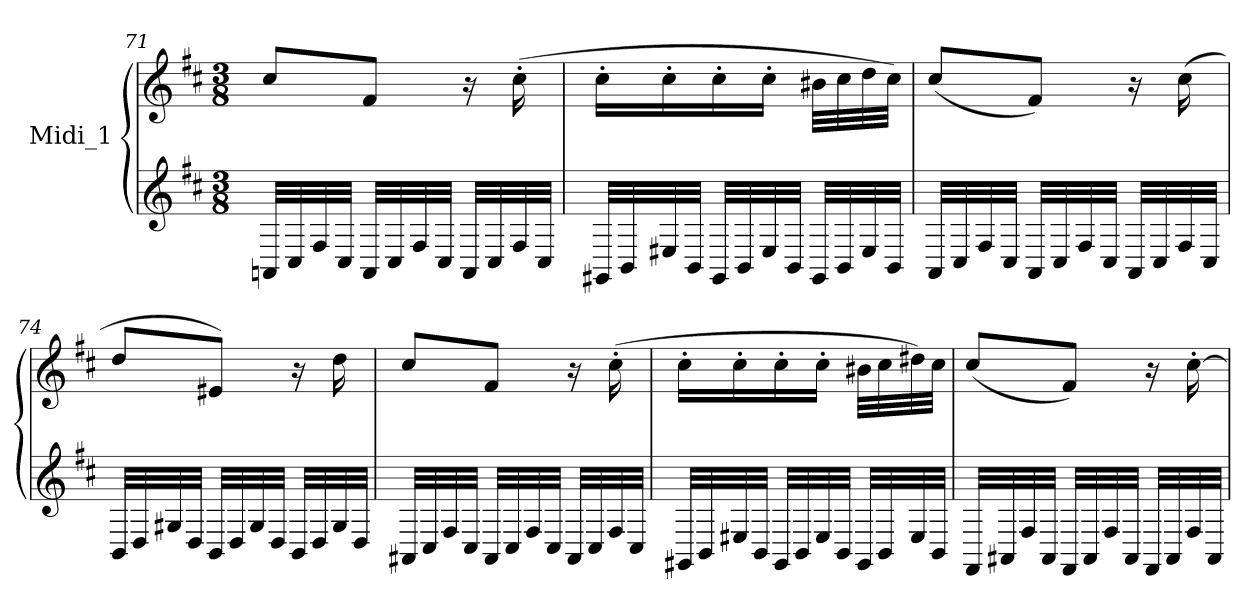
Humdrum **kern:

**kern	**kern
*part1	*part1
*staff2	*staff1
*I"Midi_1	*
!!LO:LB:g=z
*clefG2	*clefG2
*k[f#c#]	*k[f#c#]
*D:	*D:
*M3/8	*M3/8
=71	=71
32AAni/LLL	8cc#/L
32C#/	.
32F#/	.
32C#/JJJ	.
32AA/LLL	8f#/J
32C#/	.
32F#/	.
32C#/JJJ	.
32AA/LLL	16r
32C#/	.
32F#/	(>16cc#'\
32C#/JJJ	.
=72	=72
32GG#X/LLL	16cc#'\LL
32BB/	.
32E#X/	16cc#'\
32BB/JJJ	.
32GG#/LLL	16cc#'\
32BB/	.
32E#/	16cc#'\JJ
32BB/JJJ	.
32GG#/LLL	32b#X\LLL
32BB/	32cc#\
32E#/	32dd\
32BB/JJJ	32cc#\JJJ)
=73	=73
*	*MM75
32AA/LLL	(<8cc#/L
32C#/	.
32F#/	.
32C#/JJJ	.
32AA/LLL	8f#/J)
32C#/	.
32F#/	.
32C#/JJJ	.
32AA/LLL	16r
32C#/	.
32F#/	(>16cc#\
32C#/JJJ	.
!!LO:PB:g=z
=74	=74
32BB/LLL	8dd/L
32D/	.
32G#X/	.
32D/JJJ	.
32BB/LLL	8e#X/J)
32D/	.
32G#/	.
32D/JJJ	.
32BB/LLL	16r
32D/	.
32G#/	16dd\
32D/JJJ	.
=75	=75
32AA#X/LLL	8cc#/L
32C#/	.
32F#/	.
32C#/JJJ	.
32AA#/LLL	8f#/J
32C#/	.
32F#/	.
32C#/JJJ	.
32AA#/LLL	16r
32C#/	.
32F#/	(>16cc#'\
32C#/JJJ	.
=76	=76
32GG#X/LLL	16cc#'\LL
32BB/	.
32E#X/	16cc#'\
32BB/JJJ	.
32GG#/LLL	16cc#'\
32BB/	.
32E#/	16cc#'\JJ
32BB/JJJ	.
32GG#/LLL	32b#X\LLL
32BB/	32cc#\
32E#/	32dd#X\)
32BB/JJJ	32cc#\JJJ
!!LO:LB:g=z
=77	=77
32FF#/LLL	(<8cc#/L
32AA#X/	.
32F#/	.
32AA#/JJJ	.
32FF#/LLL	8f#/J)
32AA#/	.
32F#/	.
32AA#/JJJ	.
32FF#/LLL	16r
32AA#/	.
32F#/	[16cc#'\
32AA#/JJJ	.
=	=
*-	*-
